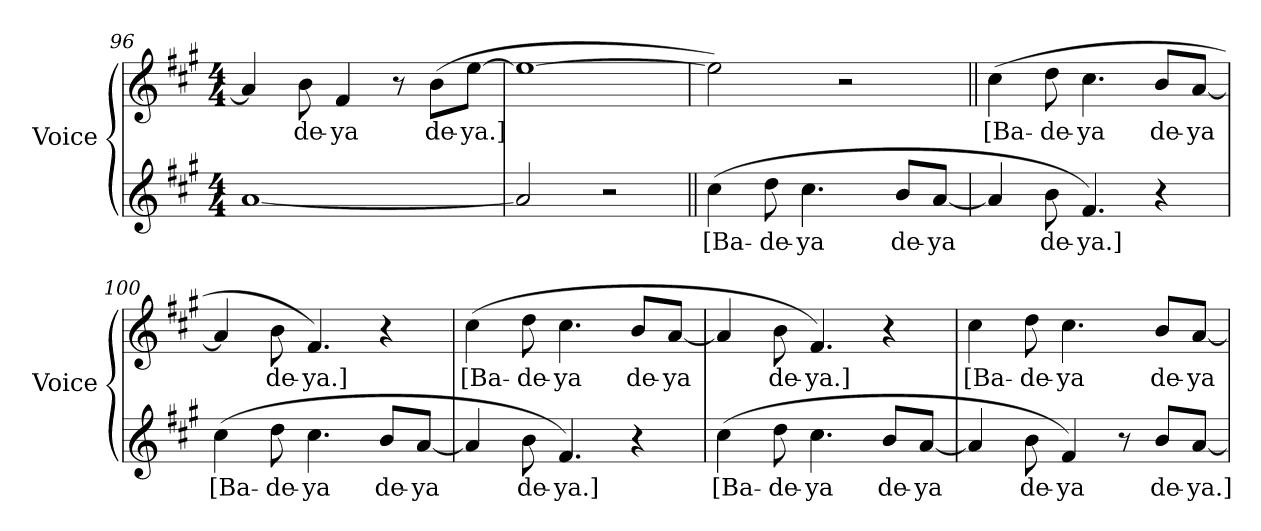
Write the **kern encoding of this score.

**kern	**text	**kern	**text
*part2	*part2	*part1	*part1
*staff2	*staff2	*staff1	*staff1
*I"Voice	*	*I"Voice	*
*I'Voice	*	*I'Voice	*
*clefG2	*	*clefG2	*
*k[f#c#g#]	*	*k[f#c#g#]	*
*A:	*	*A:	*
*M4/4	*	*M4/4	*
=96	=96	=96	=96
[1ai	.	4ai/]	.
!	!	!	!LO:LY:b:color=#000000
.	.	8bi\	de-
!	!	!	!LO:LY:b:color=#000000
.	.	4f#i/	-ya
.	.	8r	.
!	!	!	!LO:LY:b:color=#000000
.	.	(8bi\L	de-
!	!	!	!LO:LY:b:color=#000000
.	.	[8eei\J	-ya.]
!!LO:LB:g=z
=97	=97	=97	=97
2ai/]	.	1eei_	.
2r	.	.	.
!!LO:LB:g=z
=98||	=98	=98	=98
!	!LO:LY:b:color=#000000	!	!
(4cc#i\	[Ba-	2eei\])	.
!	!LO:LY:b:color=#000000	!	!
8ddi\	-de-	.	.
!	!LO:LY:b:color=#000000	!	!
4.cc#i\	-ya	.	.
.	.	2r	.
!	!LO:LY:b:color=#000000	!	!
8bi/L	de-	.	.
!	!LO:LY:b:color=#000000	!	!
[8ai/J	-ya	.	.
=99	=99||	=99||	=99||
!	!	!	!LO:LY:b:color=#000000
4ai/]	.	(4cc#i\	[Ba-
!	!LO:LY:b:color=#000000	!	!
!	!	!	!LO:LY:b:color=#000000
8bi\	de-	8ddi\	-de-
!	!LO:LY:b:color=#000000	!	!
!	!	!	!LO:LY:b:color=#000000
4.f#i/)	-ya.]	4.cc#i\	-ya
!	!	!	!LO:LY:b:color=#000000
4r	.	8bi/L	de-
!	!	!	!LO:LY:b:color=#000000
.	.	[8ai/J	-ya
=100	=100	=100	=100
!	!LO:LY:b:color=#000000	!	!
(4cc#i\	[Ba-	4ai/]	.
!	!LO:LY:b:color=#000000	!	!
!	!	!	!LO:LY:b:color=#000000
8ddi\	-de-	8bi\	de-
!	!LO:LY:b:color=#000000	!	!
!	!	!	!LO:LY:b:color=#000000
4.cc#i\	-ya	4.f#i/)	-ya.]
!	!LO:LY:b:color=#000000	!	!
8bi/L	de-	4r	.
!	!LO:LY:b:color=#000000	!	!
[8ai/J	-ya	.	.
=101	=101	=101	=101
!	!	!	!LO:LY:b:color=#000000
4ai/]	.	(4cc#i\	[Ba-
!	!LO:LY:b:color=#000000	!	!
!	!	!	!LO:LY:b:color=#000000
8bi\	de-	8ddi\	-de-
!	!LO:LY:b:color=#000000	!	!
!	!	!	!LO:LY:b:color=#000000
4.f#i/)	-ya.]	4.cc#i\	-ya
!	!	!	!LO:LY:b:color=#000000
4r	.	8bi/L	de-
!	!	!	!LO:LY:b:color=#000000
.	.	[8ai/J	-ya
!!LO:PB:g=z
=102	=102	=102	=102
!	!LO:LY:b:color=#000000	!	!
(4cc#i\	[Ba-	4ai/]	.
!	!LO:LY:b:color=#000000	!	!
!	!	!	!LO:LY:b:color=#000000
8ddi\	-de-	8bi\	de-
!	!LO:LY:b:color=#000000	!	!
!	!	!	!LO:LY:b:color=#000000
4.cc#i\	-ya	4.f#i/)	-ya.]
!	!LO:LY:b:color=#000000	!	!
8bi/L	de-	4r	.
!	!LO:LY:b:color=#000000	!	!
[8ai/J	-ya	.	.
!!LO:PB:g=z
=103	=103	=103	=103
!	!	!	!LO:LY:b:color=#000000
4ai/]	.	4cc#i\	[Ba-
!	!LO:LY:b:color=#000000	!	!
!	!	!	!LO:LY:b:color=#000000
8bi\	de-	8ddi\	-de-
!	!LO:LY:b:color=#000000	!	!
!	!	!	!LO:LY:b:color=#000000
4f#i/)	-ya	4.cc#i\	-ya
8r	.	.	.
!	!LO:LY:b:color=#000000	!	!
!	!	!	!LO:LY:b:color=#000000
8bi/L	de-	8bi/L	de-
!	!LO:LY:b:color=#000000	!	!
!	!	!	!LO:LY:b:color=#000000
[8ai/J	-ya.]	[8ai/J	-ya
=	=	=	=
*-	*-	*-	*-
